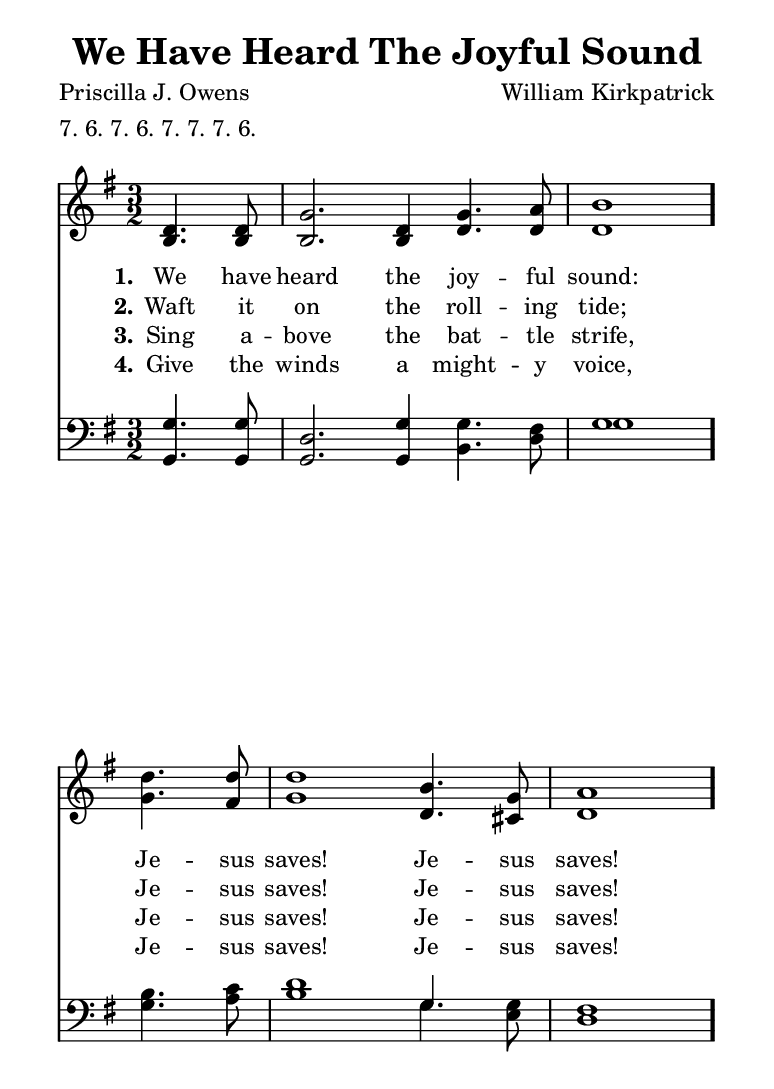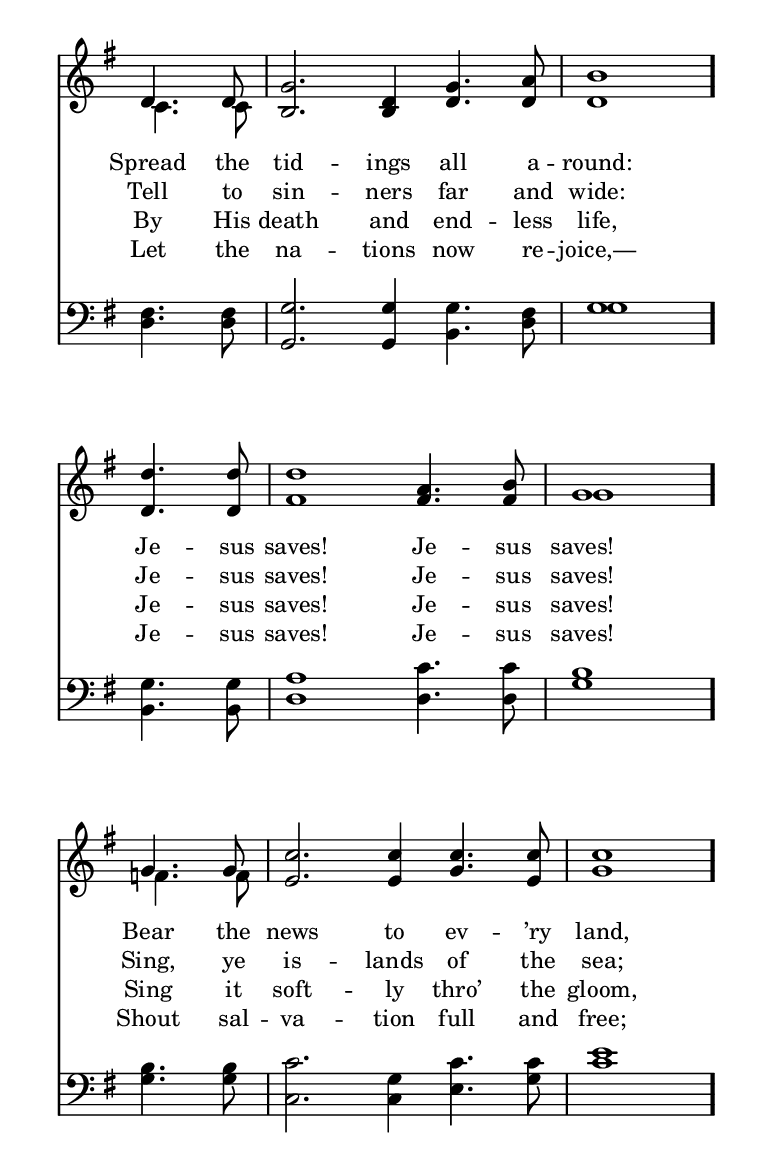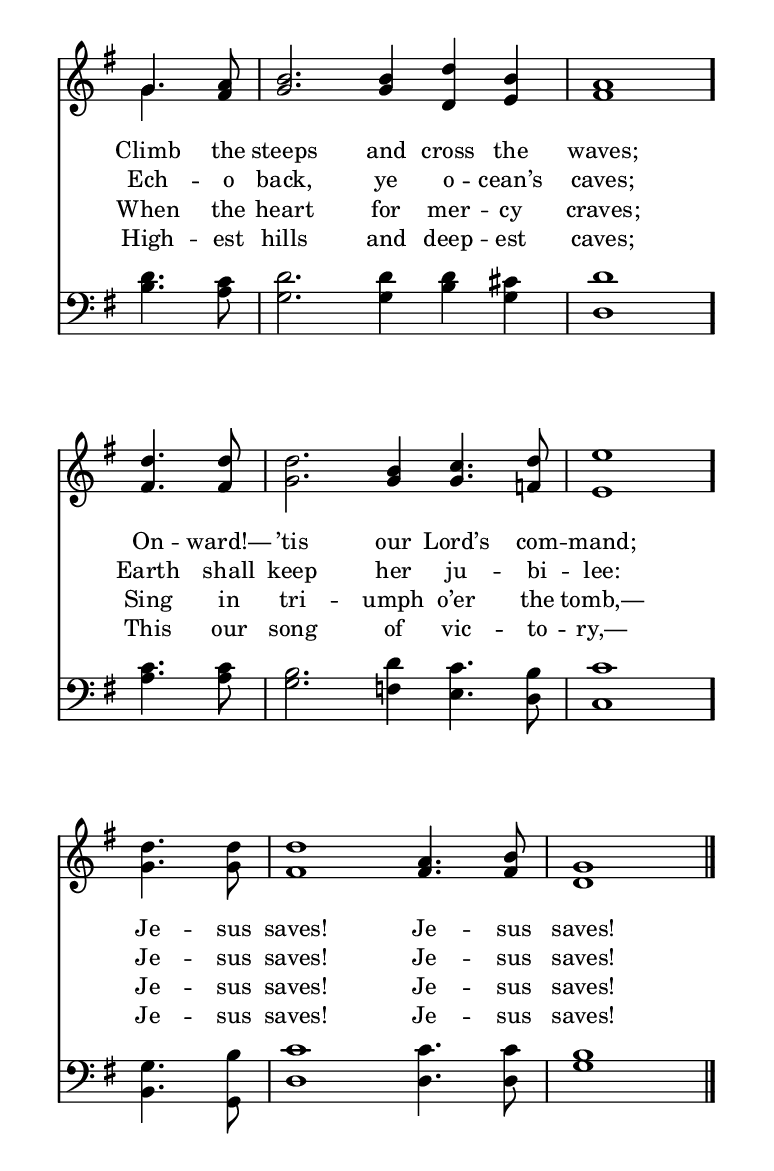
\include "common/global.ily"
\paper {
  \include "common/paper.ily"
  %ragged-bottom = ##t
  %ragged-last-bottom = ##t
  %systems-per-page = ##f
  %page-count = ##f
}

\header{
  hymnnumber = "132"
  title = "We Have Heard The Joyful Sound"
  tunename = "Jesus Saves"
  meter = "7. 6. 7. 6. 7. 7. 7. 6."
  poet = "Priscilla J. Owens"
  composer = "William Kirkpatrick"
  %copyright = ""
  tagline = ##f
}

% for fermata in MIDI
ta = { \tempo 2=80 }
tb = { \tempo 2=40 }

patternAA = { c4. c8 | c2. c4 c4. c8 | c1 }
patternAB = { c4. c8 | c2. c4 c4  c4 | c1 }

patternBA = { c4. c8 | c1 c4. c8 | c1 }

global = {
  \include "common/overrides.ily"
  \override Staff.TimeSignature.style = #'numbered
  \time 3/2
  \override Score.MetronomeMark.transparent = ##t % hide all fermata changes too
  \ta
  \key g \major
  \partial 2
  \autoBeamOff
}

notesSoprano = {
\global
\relative c' {

  \changePitch \patternAA { d d | g d g a | b }
  \changePitch \patternBA { d d | d b g | a }
  \changePitch \patternAA { d, d | g d g a | b }
  \changePitch \patternBA { d d | d a b | g }

  \changePitch \patternAA { g g | c c c c | c }
  \changePitch \patternAB { g a | b b d b | a }
  \changePitch \patternAA { d d | d b c d | e }
  \changePitch \patternBA { d d | d a b | g }

  \bar "|."

}
}

notesAlto = {
\global
\relative e' {

  \changePitch \patternAA { b b | b b d d | d }
  \changePitch \patternBA { g fis | g d cis | d }
  \changePitch \patternAA { c c | b b d d | d }
  \changePitch \patternBA { d d | fis fis fis | g }

  \changePitch \patternAA { f f | e e g e | g }
  \changePitch \patternAB { g fis | g g d e | fis }
  \changePitch \patternAA { fis fis | g g g f | e }
  \changePitch \patternBA { g g | fis fis fis | d }

}
}

notesTenor = {
\global
\relative a {

  \changePitch \patternAA { g g | d g g fis | g }
  \changePitch \patternBA { b c | d g, g | fis }
  \changePitch \patternAA { fis fis | g g g fis | g }
  \changePitch \patternBA { g g | a c c | b }

  \changePitch \patternAA { b b | c g c c | e }
  \changePitch \patternAB { d c | d d d cis | d }
  \changePitch \patternAA { c c | b d c b | c }
  \changePitch \patternBA { g b | c c c | b }

}
}

notesBass = {
\global
\relative f, {

  \changePitch \patternAA { g g | g g b d | g }
  \changePitch \patternBA { g a | b g e | d }
  \changePitch \patternAA { d d | g, g b d | g }
  \changePitch \patternBA { b, b | d d d | g }

  \changePitch \patternAA { g g | c, c e g | c }
  \changePitch \patternAB { b a | g g b g | d }
  \changePitch \patternAA { a' a | g f e d | c }
  \changePitch \patternBA { b g | d' d d | g }

}
}

wordsA = \lyricmode {
\set stanza = "1."

We have heard the joy -- ful sound: \bar "."
Je -- sus saves! Je -- sus saves! \bar "." \break
Spread the tid -- ings all a -- round: \bar "."
Je -- sus saves! Je -- sus saves! \bar "." \break
Bear the news to ev -- ’ry land, \bar "."
Climb the steeps and cross the waves; \bar "." \break
On -- ward!— ’tis our Lord’s com -- mand; \bar "."
Je -- sus saves! Je -- sus saves! \bar "." \break

}

wordsB = \lyricmode {
\set stanza = "2."

Waft it on the roll -- ing tide;
Je -- sus saves! Je -- sus saves!
Tell to sin -- ners far and wide:
Je -- sus saves! Je -- sus saves!
Sing, ye is -- lands of the sea;
Ech -- o back, ye o -- cean’s caves;
Earth shall keep her ju -- bi -- lee:
Je -- sus saves! Je -- sus saves!

}

wordsC = \lyricmode {
\set stanza = "3."

Sing a -- bove the bat -- tle strife,
Je -- sus saves! Je -- sus saves!
By His death and end -- less life,
Je -- sus saves! Je -- sus saves!
Sing it soft -- ly thro’ the gloom,
When the heart for mer -- cy craves;
Sing in tri -- umph o’er the tomb,—
Je -- sus saves! Je -- sus saves!

}

wordsD = \lyricmode {
\set stanza = "4."

Give the winds a might -- y voice,
Je -- sus saves! Je -- sus saves!
Let the na -- tions now re -- joice,—
Je -- sus saves! Je -- sus saves!
Shout sal -- va -- tion full and free;
High -- est hills and deep -- est caves;
This our song of vic -- to -- ry,—
Je -- sus saves! Je -- sus saves!

}

\score {
  \context ChoirStaff <<
    \context Staff = upper <<
      \set ChoirStaff.systemStartDelimiter = #'SystemStartBar
      \set ChoirStaff.printPartCombineTexts = ##f
      \partcombine #'(2 . 9) \notesSoprano \notesAlto
      \context NullVoice = sopranos { \voiceOne << \notesSoprano >> }
      \context NullVoice = altos { \voiceTwo << \notesAlto >> }
      \context Lyrics = one   \lyricsto sopranos \wordsA
      \context Lyrics = two   \lyricsto sopranos \wordsB
      \context Lyrics = three \lyricsto sopranos \wordsC
      \context Lyrics = four  \lyricsto sopranos \wordsD
    >>
    \context Staff = men <<
      \clef bass
      \set ChoirStaff.printPartCombineTexts = ##f
      \partcombine #'(2 . 9) \notesTenor \notesBass
      \context NullVoice = tenors { \voiceOne << \notesTenor >> }
      \context NullVoice = basses { \voiceTwo << \notesBass >> }
    >>
  >>
  \layout {
    \include "common/layout.ily"
  }
  \midi{
    \include "common/midi.ily"
  }
}

\version "2.19.49"  % necessary for upgrading to future LilyPond versions.

% vi:set et ts=2 sw=2 ai nocindent syntax=lilypond:
